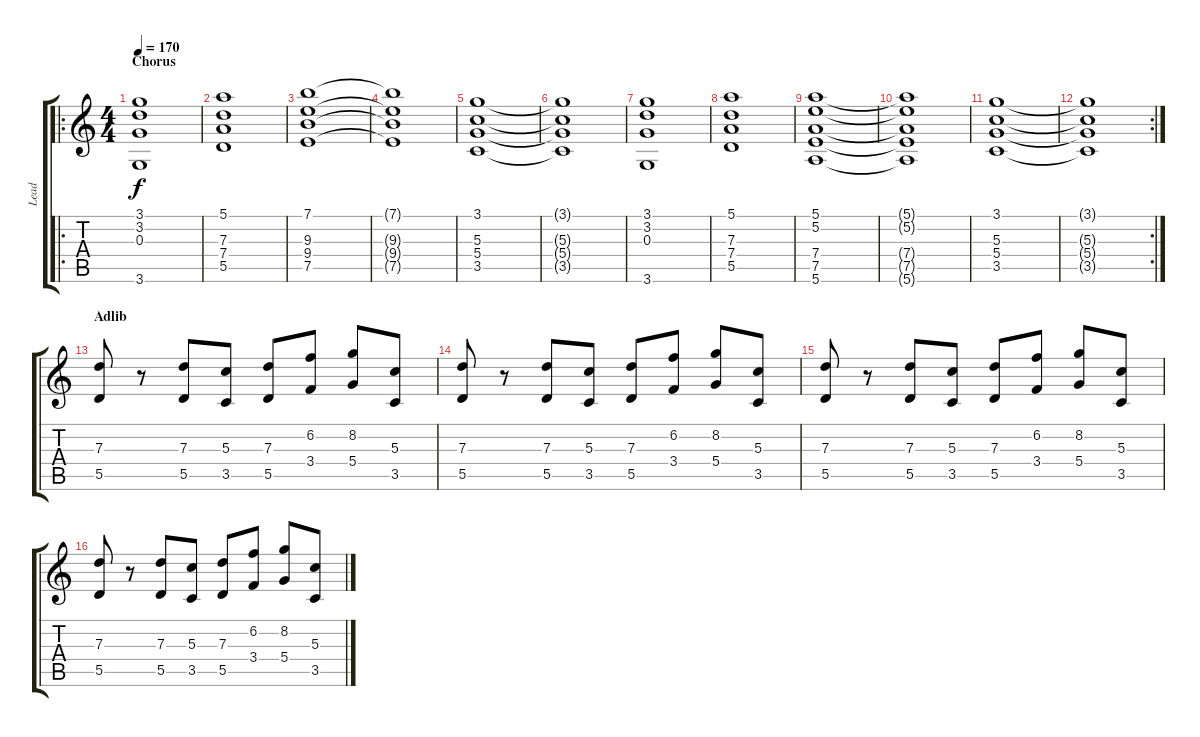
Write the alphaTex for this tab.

\track ("Lead" "Lead") {instrument overdrivenguitar}
\staff {score tabs}
\tuning (E4 B3 G3 D3 A2 E2) {hide}
\ro
\ts (4 4)
\section ("" "Chorus")
\tempo 170
\clef g2
\ks c
(3.1 3.2 0.3 3.6).1{dy f} |
(5.1 7.3 7.4 5.5).1 |
(7.1 9.3 9.4 7.5).1 |
(7.1{t} 9.3{t} 9.4{t} 7.5{t}).1 |
(3.1 5.3 5.4 3.5).1 |
(3.1{t} 5.3{t} 5.4{t} 3.5{t}).1 |
(3.1 3.2 0.3 3.6).1 |
(5.1 7.3 7.4 5.5).1 |
(5.1 5.2 7.4 7.5 5.6).1 |
(5.1{t} 5.2{t} 7.4{t} 7.5{t} 5.6{t}).1 |
(3.1 5.3 5.4 3.5).1 |
\rc 2
(3.1{t} 5.3{t} 5.4{t} 3.5{t}).1 |
\section ("" "Adlib")
(7.3 5.5).8 r.8 (7.3 5.5).8 (5.3 3.5).8 (7.3 5.5).8 (6.2 3.4).8 (8.2 5.4).8 (5.3 3.5).8 |
(7.3 5.5).8 r.8 (7.3 5.5).8 (5.3 3.5).8 (7.3 5.5).8 (6.2 3.4).8 (8.2 5.4).8 (5.3 3.5).8 |
(7.3 5.5).8 r.8 (7.3 5.5).8 (5.3 3.5).8 (7.3 5.5).8 (6.2 3.4).8 (8.2 5.4).8 (5.3 3.5).8 |
(7.3 5.5).8 r.8 (7.3 5.5).8 (5.3 3.5).8 (7.3 5.5).8 (6.2 3.4).8 (8.2 5.4).8 (5.3 3.5).8
